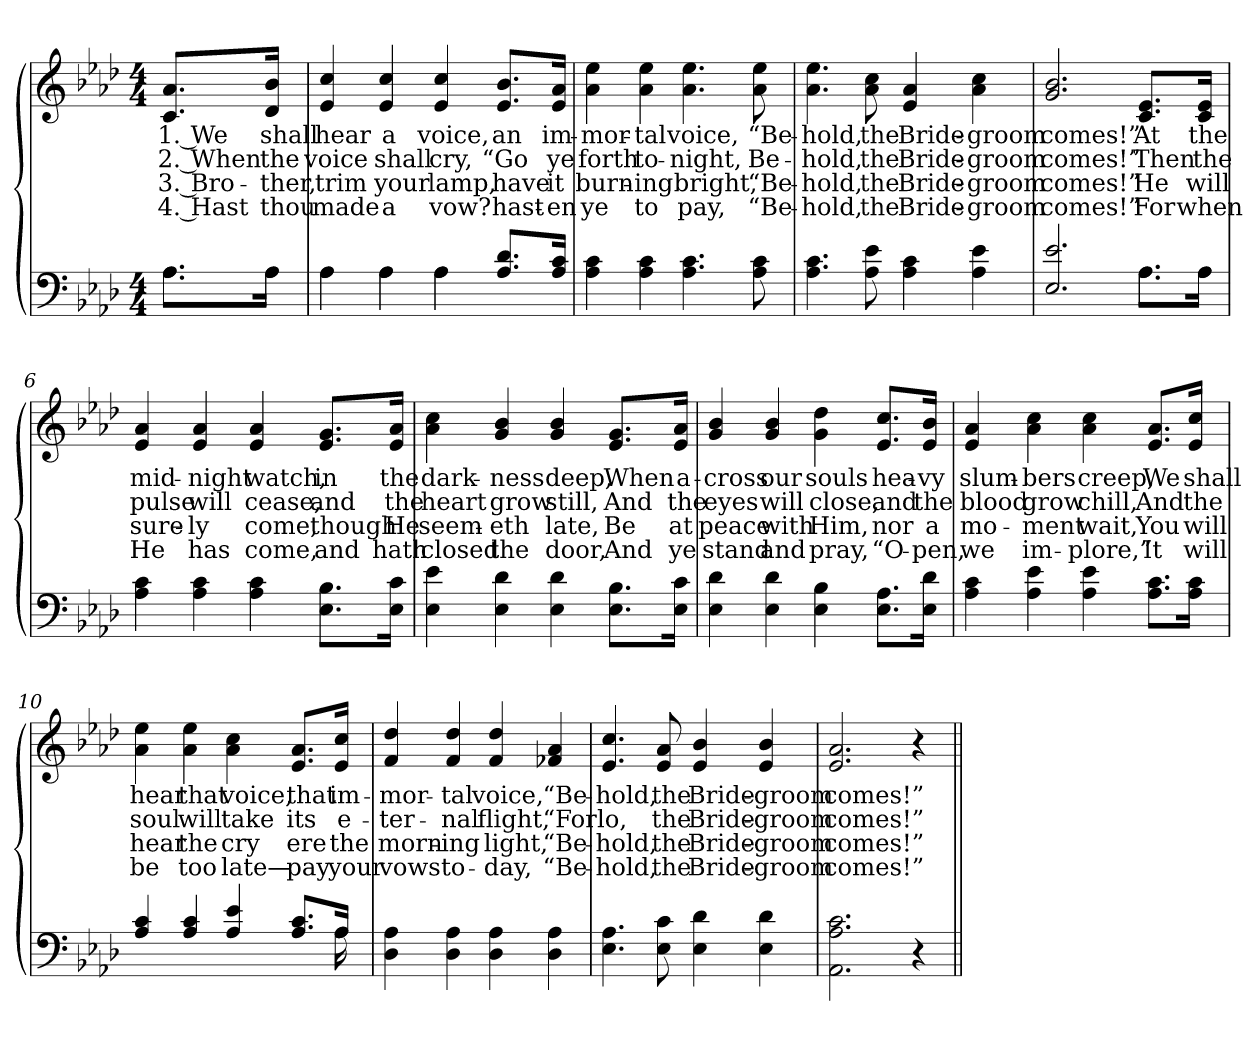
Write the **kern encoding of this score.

**kern	**text	**kern	**text	**text	**text	**text
*part2	*part2	*part1	*part1	*part1	*part1	*part1
*staff2	*staff2	*staff1	*staff1	*staff1	*staff1	*staff1
*clefF4	*	*clefG2	*	*	*	*
*k[b-e-a-d-]	*	*k[b-e-a-d-]	*	*	*	*
*A-:	*	*A-:	*	*	*	*
*M4/4	*	*M4/4	*	*	*	*
=1	=1	=1	=1	=1	=1	=1
!	!LO:LY:b	!	!	!	!	!
*^	*	*	*	*	*	*
!	!	!LO:LY:b	!	!LO:LY:b	!LO:LY:b	!LO:LY:b	!LO:LY:b
8.A-\L	8.A-\L	.	8.c/ 8.a-/L	1. We	2. When	3. Bro-	4. Hast
!	!	!LO:LY:b	!	!	!	!	!
!	!	!LO:LY:b	!	!LO:LY:b	!LO:LY:b	!LO:LY:b	!LO:LY:b
16A-\Jk	16A-\Jk	.	16d-/ 16b-/Jk	shall	the	-ther,	thou
=2	=2	=2	=2	=2	=2	=2	=2
!	!	!LO:LY:b	!	!	!	!	!
!	!	!LO:LY:b	!	!LO:LY:b	!LO:LY:b	!LO:LY:b	!LO:LY:b
4A-\	4A-\	.	4e-/ 4cc/	hear	voice	trim	made
!	!	!LO:LY:b	!	!	!	!	!
!	!	!LO:LY:b	!	!LO:LY:b	!LO:LY:b	!LO:LY:b	!LO:LY:b
4A-\	4A-\	.	4e-/ 4cc/	a	shall	your	a
!	!	!LO:LY:b	!	!	!	!	!
!	!	!LO:LY:b	!	!LO:LY:b	!LO:LY:b	!LO:LY:b	!LO:LY:b
4A-\	4A-\	.	4e-/ 4cc/	voice,	cry,	lamp,	vow?
!	!	!LO:LY:b	!	!LO:LY:b	!LO:LY:b	!LO:LY:b	!LO:LY:b
8.A-/ 8.d-/L	4ryy	.	8.e-/ 8.b-/L	an	“Go	have	hast-
!	!	!LO:LY:b	!	!LO:LY:b	!LO:LY:b	!LO:LY:b	!LO:LY:b
16A-/ 16c/Jk	.	.	16e-/ 16a-/Jk	im-	ye	it	-en
*v	*v	*	*	*	*	*	*
=3	=3	=3	=3	=3	=3	=3
!	!LO:LY:b	!	!LO:LY:b	!LO:LY:b	!LO:LY:b	!LO:LY:b
4A-\ 4c\	.	4a-\ 4ee-\	-mor-	forth	burn-	ye
!	!LO:LY:b	!	!LO:LY:b	!LO:LY:b	!LO:LY:b	!LO:LY:b
4A-\ 4c\	.	4a-\ 4ee-\	-tal	to-	-ing	to
!	!LO:LY:b	!	!LO:LY:b	!LO:LY:b	!LO:LY:b	!LO:LY:b
4.A-\ 4.c\	.	4.a-\ 4.ee-\	voice,	-night,	bright,	pay,
!	!LO:LY:b	!	!LO:LY:b	!LO:LY:b	!LO:LY:b	!LO:LY:b
8A-\ 8c\	.	8a-\ 8ee-\	“Be-	Be-	“Be-	“Be-
!!LO:LB:g=z
=4	=4	=4	=4	=4	=4	=4
!	!LO:LY:b	!	!LO:LY:b	!LO:LY:b	!LO:LY:b	!LO:LY:b
4.A-\ 4.c\	.	4.a-\ 4.ee-\	-hold,	-hold,	-hold,	-hold,
!	!LO:LY:b	!	!LO:LY:b	!LO:LY:b	!LO:LY:b	!LO:LY:b
8A-\ 8e-\	.	8a-\ 8cc\	the	the	the	the
!	!LO:LY:b	!	!LO:LY:b	!LO:LY:b	!LO:LY:b	!LO:LY:b
4A-\ 4c\	.	4e-/ 4a-/	Bride-	Bride-	Bride-	Bride-
!	!LO:LY:b	!	!LO:LY:b	!LO:LY:b	!LO:LY:b	!LO:LY:b
4A-\ 4e-\	.	4a-\ 4cc\	-groom	-groom	-groom	-groom
=5	=5	=5	=5	=5	=5	=5
!	!LO:LY:b	!	!LO:LY:b	!LO:LY:b	!LO:LY:b	!LO:LY:b
*^	*	*	*	*	*	*
2.E-/ 2.e-/	2.ryy	.	2.g/ 2.b-/	comes!”	comes!”	comes!”	comes!”
!	!	!LO:LY:b	!	!	!	!	!
!	!	!LO:LY:b	!	!LO:LY:b	!LO:LY:b	!LO:LY:b	!LO:LY:b
8.A-\L	8.A-\L	.	8.c/ 8.e-/L	At	Then	He	For
!	!	!LO:LY:b	!	!	!	!	!
!	!	!LO:LY:b	!	!LO:LY:b	!LO:LY:b	!LO:LY:b	!LO:LY:b
16A-\Jk	16A-\Jk	.	16c/ 16e-/Jk	the	the	will	when
!!LO:PB:g=z
=6	=6	=6	=6	=6	=6	=6	=6
!	!	!LO:LY:b	!	!LO:LY:b	!LO:LY:b	!LO:LY:b	!LO:LY:b
*v	*v	*	*	*	*	*	*
4A-\ 4c\	.	4e-/ 4a-/	mid-	pulse	sure-	He
!	!LO:LY:b	!	!LO:LY:b	!LO:LY:b	!LO:LY:b	!LO:LY:b
4A-\ 4c\	.	4e-/ 4a-/	-night	will	-ly	has
!	!LO:LY:b	!	!LO:LY:b	!LO:LY:b	!LO:LY:b	!LO:LY:b
4A-\ 4c\	.	4e-/ 4a-/	watch,	cease,	come,	come,
!	!LO:LY:b	!	!LO:LY:b	!LO:LY:b	!LO:LY:b	!LO:LY:b
8.E-\ 8.B-\L	.	8.e-/ 8.g/L	in	and	though	and
!	!LO:LY:b	!	!LO:LY:b	!LO:LY:b	!LO:LY:b	!LO:LY:b
16E-\ 16c\Jk	.	16e-/ 16a-/Jk	the	the	He	hath
=7	=7	=7	=7	=7	=7	=7
!	!LO:LY:b	!	!LO:LY:b	!LO:LY:b	!LO:LY:b	!LO:LY:b
4E-\ 4e-\	.	4a-\ 4cc\	dark-	heart	seem-	closed
!	!LO:LY:b	!	!LO:LY:b	!LO:LY:b	!LO:LY:b	!LO:LY:b
4E-\ 4d-\	.	4g/ 4b-/	-ness	grow	-eth	the
!	!LO:LY:b	!	!LO:LY:b	!LO:LY:b	!LO:LY:b	!LO:LY:b
4E-\ 4d-\	.	4g/ 4b-/	deep,	still,	late,	door,
!	!LO:LY:b	!	!LO:LY:b	!LO:LY:b	!LO:LY:b	!LO:LY:b
8.E-\ 8.B-\L	.	8.e-/ 8.g/L	When	And	Be	And
!	!LO:LY:b	!	!LO:LY:b	!LO:LY:b	!LO:LY:b	!LO:LY:b
16E-\ 16c\Jk	.	16e-/ 16a-/Jk	a-	the	at	ye
!!LO:LB:g=z
=8	=8	=8	=8	=8	=8	=8
!	!LO:LY:b	!	!LO:LY:b	!LO:LY:b	!LO:LY:b	!LO:LY:b
4E-\ 4d-\	.	4g/ 4b-/	-cross	eyes	peace	stand
!	!LO:LY:b	!	!LO:LY:b	!LO:LY:b	!LO:LY:b	!LO:LY:b
4E-\ 4d-\	.	4g/ 4b-/	our	will	with	and
!	!LO:LY:b	!	!LO:LY:b	!LO:LY:b	!LO:LY:b	!LO:LY:b
4E-\ 4B-\	.	4g\ 4dd-\	souls	close,	Him,	pray,
!	!LO:LY:b	!	!LO:LY:b	!LO:LY:b	!LO:LY:b	!LO:LY:b
8.E-\ 8.A-\L	.	8.e-/ 8.cc/L	hea-	and	nor	“O-
!	!LO:LY:b	!	!LO:LY:b	!LO:LY:b	!LO:LY:b	!LO:LY:b
16E-\ 16d-\Jk	.	16e-/ 16b-/Jk	-vy	the	a	-pen,
=9	=9	=9	=9	=9	=9	=9
!	!LO:LY:b	!	!LO:LY:b	!LO:LY:b	!LO:LY:b	!LO:LY:b
4A-\ 4c\	.	4e-/ 4a-/	slum-	blood	mo-	we
!	!LO:LY:b	!	!LO:LY:b	!LO:LY:b	!LO:LY:b	!LO:LY:b
4A-\ 4e-\	.	4a-\ 4cc\	-bers	grow	-ment	im-
!	!LO:LY:b	!	!LO:LY:b	!LO:LY:b	!LO:LY:b	!LO:LY:b
4A-\ 4e-\	.	4a-\ 4cc\	creep,	chill,	wait,	-plore,”
!	!LO:LY:b	!	!LO:LY:b	!LO:LY:b	!LO:LY:b	!LO:LY:b
8.A-\ 8.c\L	.	8.e-/ 8.a-/L	We	And	You	It
!	!LO:LY:b	!	!LO:LY:b	!LO:LY:b	!LO:LY:b	!LO:LY:b
16A-\ 16c\Jk	.	16e-/ 16cc/Jk	shall	the	will	will
!!LO:LB:g=z
=10	=10	=10	=10	=10	=10	=10
!	!LO:LY:b	!	!LO:LY:b	!LO:LY:b	!LO:LY:b	!LO:LY:b
*^	*	*	*	*	*	*
4A-/ 4c/	2...ryy	.	4a-\ 4ee-\	hear	soul	hear	be
!	!	!LO:LY:b	!	!LO:LY:b	!LO:LY:b	!LO:LY:b	!LO:LY:b
4A-/ 4c/	.	.	4a-\ 4ee-\	that	will	the	too
!	!	!LO:LY:b	!	!LO:LY:b	!LO:LY:b	!LO:LY:b	!LO:LY:b
4A-/ 4e-/	.	.	4a-\ 4cc\	voice,	take	cry	late—
!	!	!LO:LY:b	!	!LO:LY:b	!LO:LY:b	!LO:LY:b	!LO:LY:b
8.A-/ 8.c/L	.	.	8.e-/ 8.a-/L	that	its	ere	pay
!	!	!LO:LY:b	!	!	!	!	!
!	!	!LO:LY:b	!	!LO:LY:b	!LO:LY:b	!LO:LY:b	!LO:LY:b
16A-/Jk	16A-\	.	16e-/ 16cc/Jk	im-	e-	the	your
=11	=11	=11	=11	=11	=11	=11	=11
!	!	!LO:LY:b	!	!LO:LY:b	!LO:LY:b	!LO:LY:b	!LO:LY:b
*v	*v	*	*	*	*	*	*
4D-\ 4A-\	.	4f/ 4dd-/	-mor-	-ter-	morn-	vows
!	!LO:LY:b	!	!LO:LY:b	!LO:LY:b	!LO:LY:b	!LO:LY:b
4D-\ 4A-\	.	4f/ 4dd-/	-tal	-nal	-ing	to-
!	!LO:LY:b	!	!LO:LY:b	!LO:LY:b	!LO:LY:b	!LO:LY:b
4D-\ 4A-\	.	4f/ 4dd-/	voice,	flight,	light,	-day,
!	!LO:LY:b	!	!LO:LY:b	!LO:LY:b	!LO:LY:b	!LO:LY:b
4D-\ 4A-\	.	4f-X/ 4a-/	“Be-	“For	“Be-	“Be-
=12	=12	=12	=12	=12	=12	=12
!	!LO:LY:b	!	!LO:LY:b	!LO:LY:b	!LO:LY:b	!LO:LY:b
4.E-\ 4.A-\	.	4.e-/ 4.cc/	-hold,	lo,	-hold,	-hold,
!	!LO:LY:b	!	!LO:LY:b	!LO:LY:b	!LO:LY:b	!LO:LY:b
8E-\ 8c\	.	8e-/ 8a-/	the	the	the	the
!	!LO:LY:b	!	!LO:LY:b	!LO:LY:b	!LO:LY:b	!LO:LY:b
4E-\ 4d-\	.	4e-/ 4b-/	Bride-	Bride-	Bride-	Bride-
!	!LO:LY:b	!	!LO:LY:b	!LO:LY:b	!LO:LY:b	!LO:LY:b
4E-\ 4d-\	.	4e-/ 4b-/	-groom	-groom	-groom	-groom
!!LO:PB:g=z
=13	=13	=13	=13	=13	=13	=13
!	!LO:LY:b	!	!LO:LY:b	!LO:LY:b	!LO:LY:b	!LO:LY:b
2.AA-\ 2.A-\ 2.c\	.	2.e-/ 2.a-/	comes!”	comes!”	comes!”	comes!”
4r	.	4r	.	.	.	.
=||	=||	=||	=||	=||	=||	=||
*-	*-	*-	*-	*-	*-	*-
